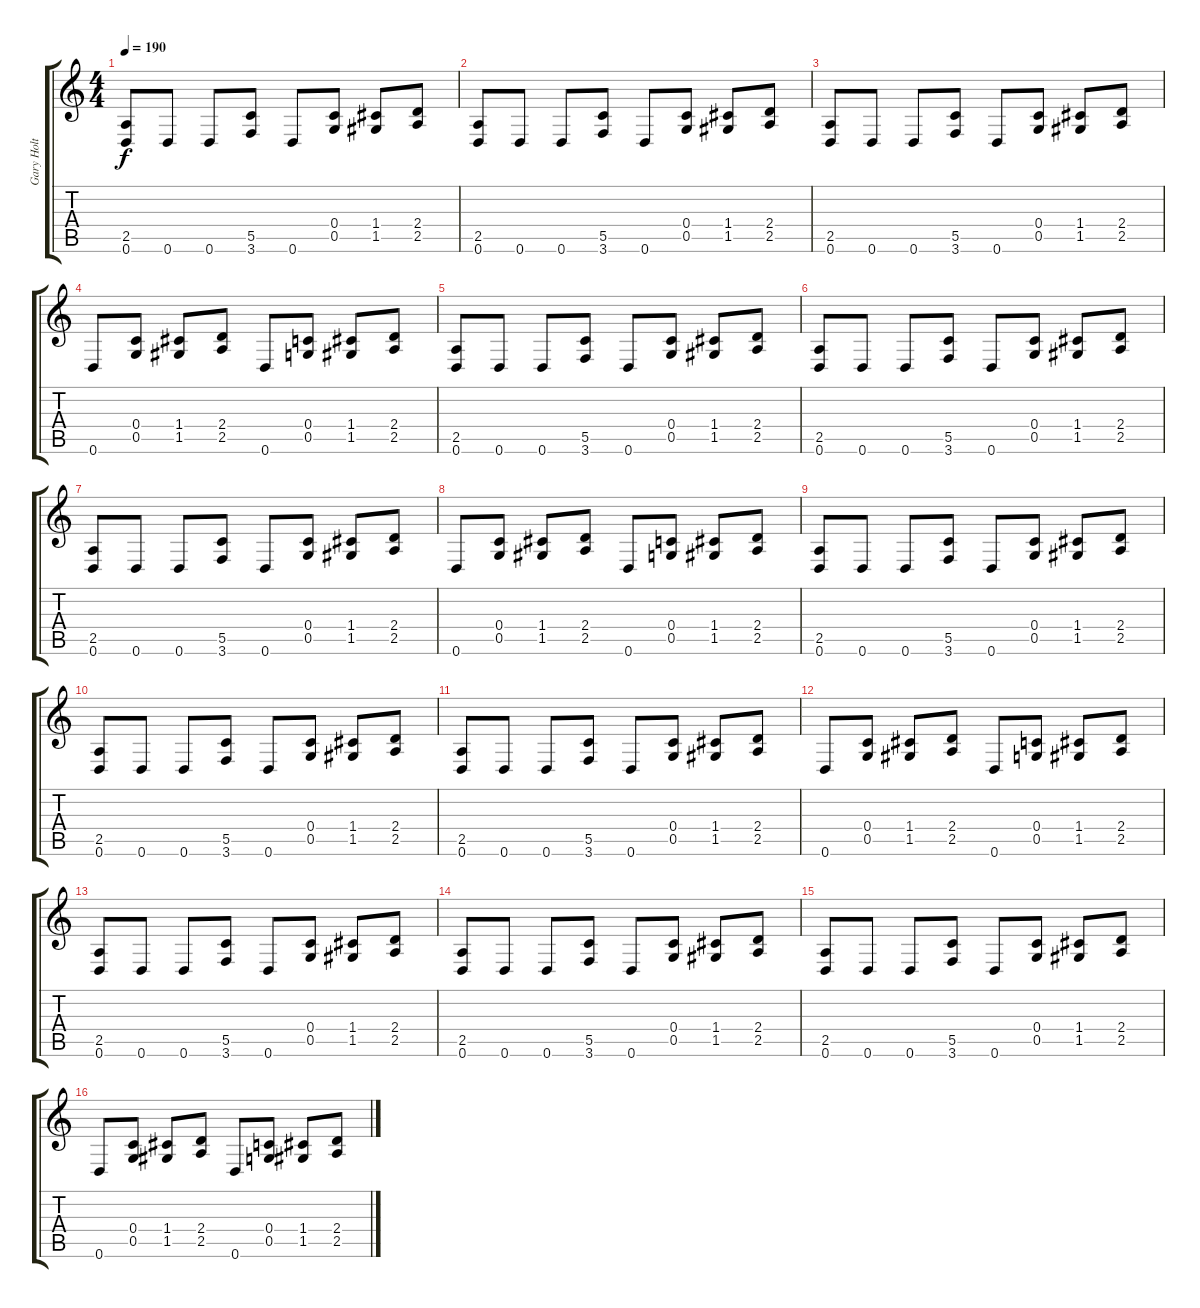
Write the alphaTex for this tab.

\track ("Gary Holt" "Gary Holt") {instrument distortionguitar}
\staff {score tabs}
\tuning (D4 A3 F3 C3 G2 D2) {hide}
\ts (4 4)
\tempo 190
\clef g2
\ks c
(2.5 0.6).8{dy f} 0.6.8 0.6.8 (5.5 3.6).8 0.6.8 (0.4 0.5).8 (1.4 1.5).8 (2.4 2.5).8 |
(2.5 0.6).8 0.6.8 0.6.8 (5.5 3.6).8 0.6.8 (0.4 0.5).8 (1.4 1.5).8 (2.4 2.5).8 |
(2.5 0.6).8 0.6.8 0.6.8 (5.5 3.6).8 0.6.8 (0.4 0.5).8 (1.4 1.5).8 (2.4 2.5).8 |
0.6.8 (0.4 0.5).8 (1.4 1.5).8 (2.4 2.5).8 0.6.8 (0.4 0.5).8 (1.4 1.5).8 (2.4 2.5).8 |
(2.5 0.6).8 0.6.8 0.6.8 (5.5 3.6).8 0.6.8 (0.4 0.5).8 (1.4 1.5).8 (2.4 2.5).8 |
(2.5 0.6).8 0.6.8 0.6.8 (5.5 3.6).8 0.6.8 (0.4 0.5).8 (1.4 1.5).8 (2.4 2.5).8 |
(2.5 0.6).8 0.6.8 0.6.8 (5.5 3.6).8 0.6.8 (0.4 0.5).8 (1.4 1.5).8 (2.4 2.5).8 |
0.6.8 (0.4 0.5).8 (1.4 1.5).8 (2.4 2.5).8 0.6.8 (0.4 0.5).8 (1.4 1.5).8 (2.4 2.5).8 |
(2.5 0.6).8 0.6.8 0.6.8 (5.5 3.6).8 0.6.8 (0.4 0.5).8 (1.4 1.5).8 (2.4 2.5).8 |
(2.5 0.6).8 0.6.8 0.6.8 (5.5 3.6).8 0.6.8 (0.4 0.5).8 (1.4 1.5).8 (2.4 2.5).8 |
(2.5 0.6).8 0.6.8 0.6.8 (5.5 3.6).8 0.6.8 (0.4 0.5).8 (1.4 1.5).8 (2.4 2.5).8 |
0.6.8 (0.4 0.5).8 (1.4 1.5).8 (2.4 2.5).8 0.6.8 (0.4 0.5).8 (1.4 1.5).8 (2.4 2.5).8 |
(2.5 0.6).8 0.6.8 0.6.8 (5.5 3.6).8 0.6.8 (0.4 0.5).8 (1.4 1.5).8 (2.4 2.5).8 |
(2.5 0.6).8 0.6.8 0.6.8 (5.5 3.6).8 0.6.8 (0.4 0.5).8 (1.4 1.5).8 (2.4 2.5).8 |
(2.5 0.6).8 0.6.8 0.6.8 (5.5 3.6).8 0.6.8 (0.4 0.5).8 (1.4 1.5).8 (2.4 2.5).8 |
0.6.8 (0.4 0.5).8 (1.4 1.5).8 (2.4 2.5).8 0.6.8 (0.4 0.5).8 (1.4 1.5).8 (2.4 2.5).8
